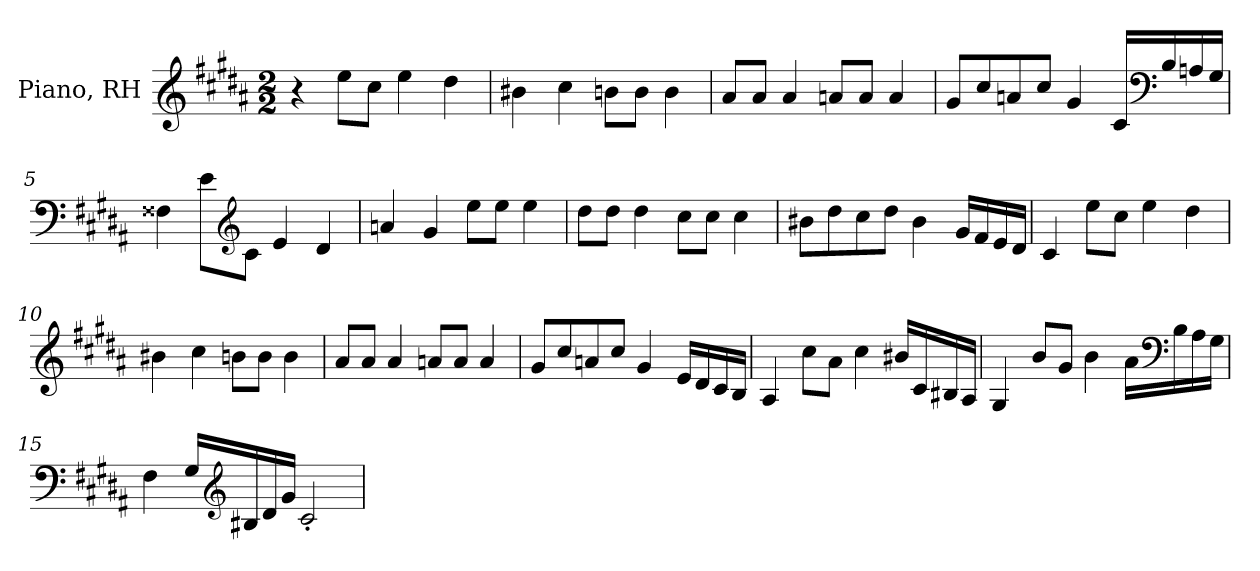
**kern
*part1
*staff1
*I"Piano, RH
*I'Pno.
*clefG2
*k[f#c#g#d#a#]
*M2/2
*MM120
=1
4r
8ee\L
8cc#\J
4ee\
4dd#\
=2
4b#X\
4cc#\
8bn\L
8b\J
4b\
=3
8a#/L
8a#/J
4a#/
8an/L
8a/J
4a/
=4
8g#/L
8cc#/
8an/
8cc#/J
4g#/
16c#/LL
*clefF4
16B/
16An/
16G#/JJ
=5
4F##X\
8e\L
*clefG2
8c#\J
4e/
4d#/
!!LO:LB:g=z
=6
4an/
4g#/
8ee\L
8ee\J
4ee\
=7
8dd#\L
8dd#\J
4dd#\
8cc#\L
8cc#\J
4cc#\
=8
8b#X\L
8dd#\
8cc#\
8dd#\J
4b#\
16g#/LL
16f#/
16e/
16d#/JJ
=9
4c#/
8ee\L
8cc#\J
4ee\
4dd#\
=10
4b#X\
4cc#\
8bn\L
8b\J
4b\
=11
8a#/L
8a#/J
4a#/
8an/L
8a/J
4a/
!!LO:LB:g=z
=12
8g#/L
8cc#/
8an/
8cc#/J
4g#/
16e/LL
16d#/
16c#/
16B/JJ
=13
4A#/
8cc#\L
8a#\J
4cc#\
16b#X/LL
16c#/
16B#X/
16A#/JJ
=14
4G#/
8b/L
8g#/J
4b\
16a#\LL
*clefF4
16B\
16A#\
16G#\JJ
=15
4F#\
16G#/LL
*clefG2
16B#X/
16d#/
16g#/JJ
2c#'/
=
*-
